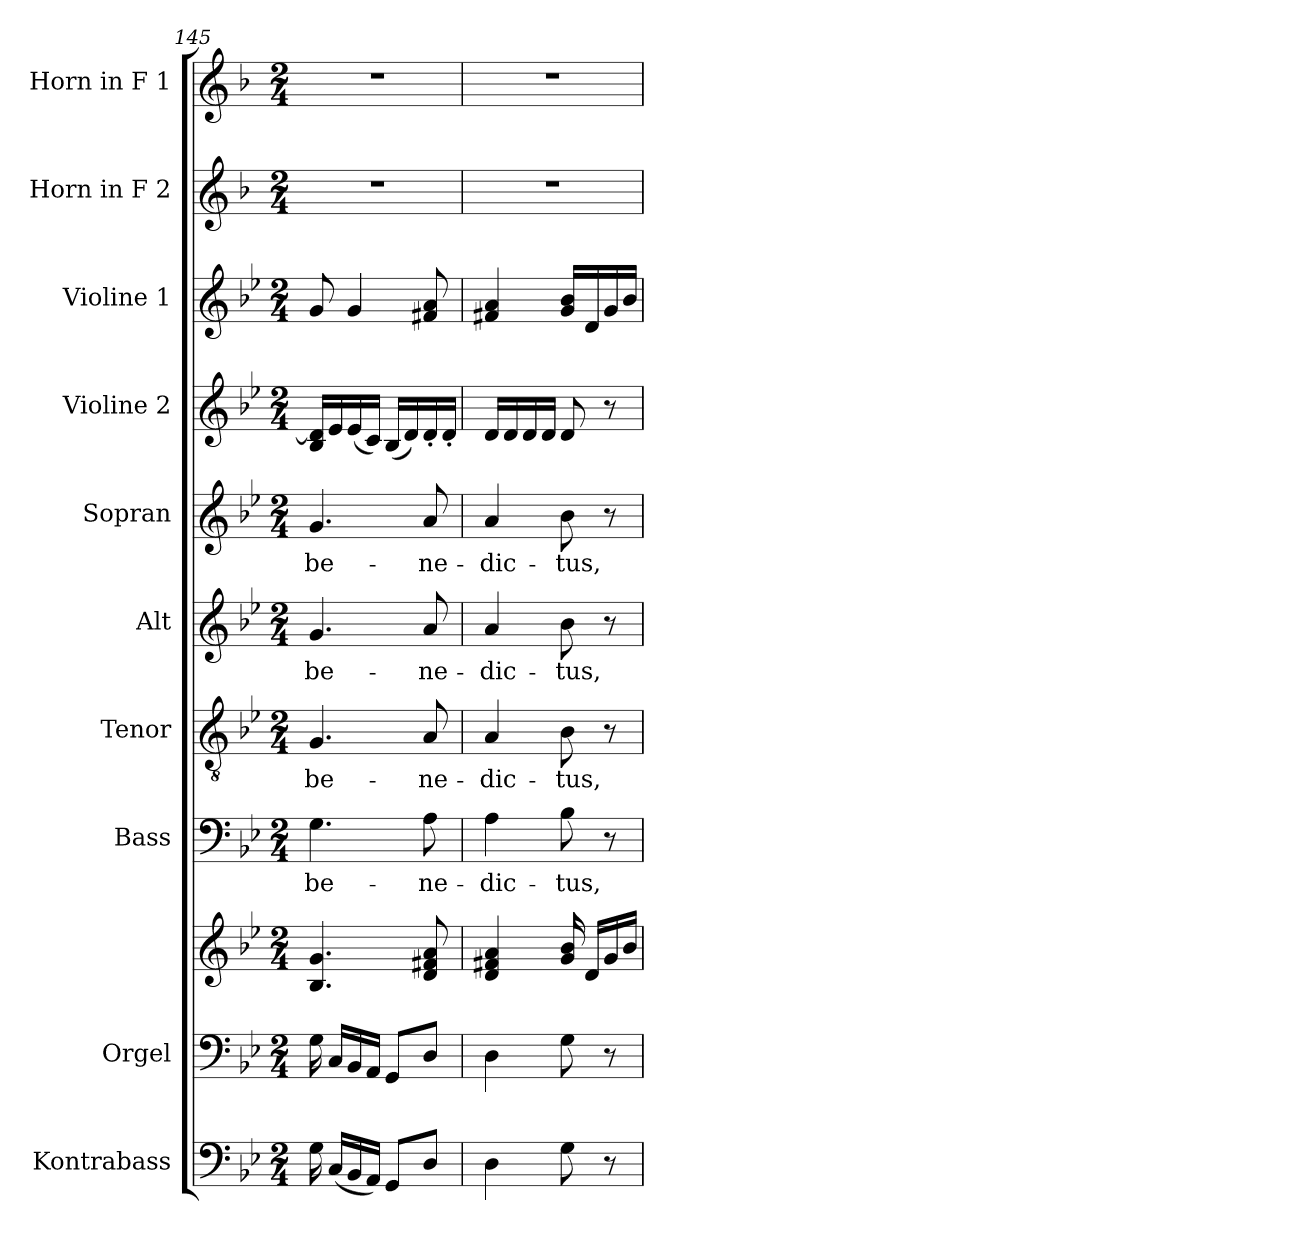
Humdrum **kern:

**kern	**kern	**kern	**kern	**text	**kern	**text	**kern	**text	**kern	**text	**kern	**kern	**kern	**kern
*part10	*part9	*part9	*part8	*part8	*part7	*part7	*part6	*part6	*part5	*part5	*part4	*part3	*part2	*part1
*staff11	*staff10	*staff9	*staff8	*staff8	*staff7	*staff7	*staff6	*staff6	*staff5	*staff5	*staff4	*staff3	*staff2	*staff1
*I"Kontrabass	*I"Orgel	*	*I"Bass	*	*I"Tenor	*	*I"Alt	*	*I"Sopran	*	*I"Violine 2	*I"Violine 1	*I"Horn in F 2	*I"Horn in F 1
*I'Kb.	*	*	*I'B.	*	*I'T.	*	*I'A.	*	*I'S.	*	*I'Vl. 2	*I'Vl. 1	*	*
*clefF4	*clefF4	*clefG2	*clefF4	*	*clefGv2	*	*clefG2	*	*clefG2	*	*clefG2	*clefG2	*clefG2	*clefG2
*ITrd7c12	*	*	*	*	*	*	*	*	*	*	*	*	*ITrd4c7	*ITrd4c7
*k[b-e-]	*k[b-e-]	*k[b-e-]	*k[b-e-]	*	*k[b-e-]	*	*k[b-e-]	*	*k[b-e-]	*	*k[b-e-]	*k[b-e-]	*k[b-e-]	*k[b-e-]
*B-:	*B-:	*B-:	*B-:	*	*B-:	*	*B-:	*	*B-:	*	*B-:	*B-:	*B-:	*B-:
*M2/4	*M2/4	*M2/4	*M2/4	*	*M2/4	*	*M2/4	*	*M2/4	*	*M2/4	*M2/4	*M2/4	*M2/4
=145	=145	=145	=145	=145	=145	=145	=145	=145	=145	=145	=145	=145	=145	=145
!	!	!	!	!LO:LY:b	!	!LO:LY:b	!	!LO:LY:b	!	!LO:LY:b	!	!	!	!
16GG\	16G\	4.B-/ 4.g/	4.G\	be-	4.G/	be-	4.g/	be-	4.g/	be-	16B-/ 16d/]LL	8g/	2r	2r
(<16CC/LL	16C/LL	.	.	.	.	.	.	.	.	.	16e-/	.	.	.
16BBB-/	16BB-/	.	.	.	.	.	.	.	.	.	(<16e-/	4g/	.	.
16AAA/JJ)	16AA/JJ	.	.	.	.	.	.	.	.	.	16c/JJ)	.	.	.
8GGG/L	8GG/L	.	.	.	.	.	.	.	.	.	(<16B-/LL	.	.	.
.	.	.	.	.	.	.	.	.	.	.	16d/)	.	.	.
!	!	!	!	!LO:LY:b	!	!LO:LY:b	!	!LO:LY:b	!	!LO:LY:b	!	!	!	!
8DD/J	8D/J	8d/ 8f#X/ 8a/	8A\	-ne-	8A/	-ne-	8a/	-ne-	8a/	-ne-	16d'</	8f#X/ 8a/	.	.
.	.	.	.	.	.	.	.	.	.	.	16d'</JJ	.	.	.
=146	=146	=146	=146	=146	=146	=146	=146	=146	=146	=146	=146	=146	=146	=146
!	!	!	!	!LO:LY:b	!	!LO:LY:b	!	!LO:LY:b	!	!LO:LY:b	!	!	!	!
4DD\	4D\	4d/ 4f#X/ 4a/	4A\	-dic-	4A/	-dic-	4a/	-dic-	4a/	-dic-	16d/LL	4f#X/ 4a/	2r	2r
.	.	.	.	.	.	.	.	.	.	.	16d/	.	.	.
.	.	.	.	.	.	.	.	.	.	.	16d/	.	.	.
.	.	.	.	.	.	.	.	.	.	.	16d/JJ	.	.	.
!	!	!	!	!LO:LY:b	!	!LO:LY:b	!	!LO:LY:b	!	!LO:LY:b	!	!	!	!
8GG\	8G\	16g/ 16b-/	8B-\	-tus,	8B-\	-tus,	8b-\	-tus,	8b-\	-tus,	8d/	16g/ 16b-/LL	.	.
.	.	16d/LL	.	.	.	.	.	.	.	.	.	16d/	.	.
8r	8r	16g/	8r	.	8r	.	8r	.	8r	.	8r	16g/	.	.
.	.	16b-/JJ	.	.	.	.	.	.	.	.	.	16b-/JJ	.	.
=	=	=	=	=	=	=	=	=	=	=	=	=	=	=
*-	*-	*-	*-	*-	*-	*-	*-	*-	*-	*-	*-	*-	*-	*-
